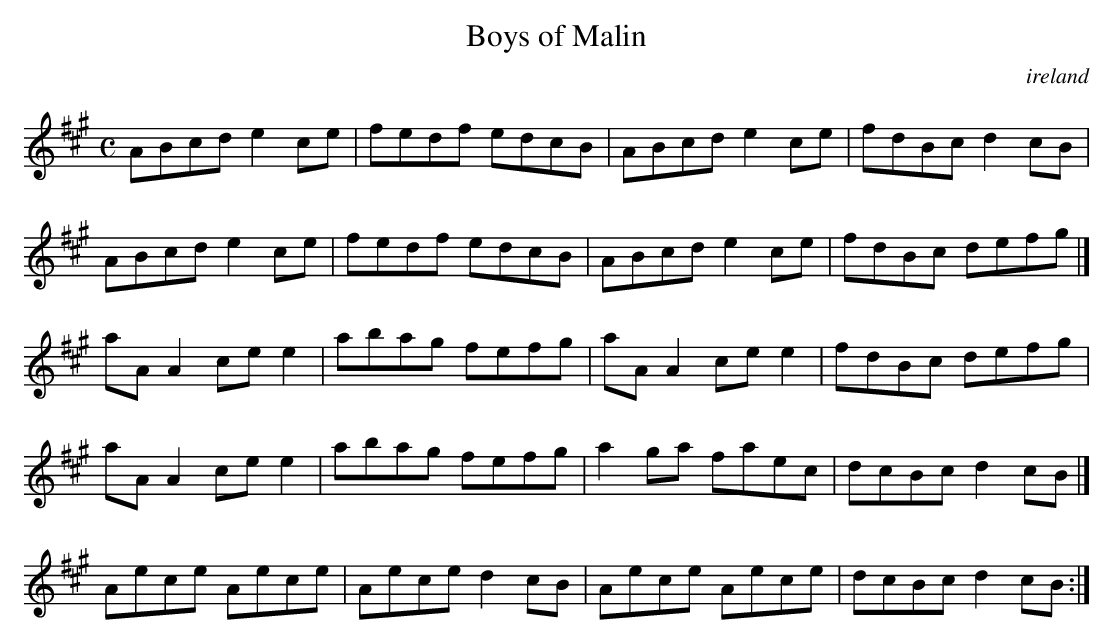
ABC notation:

X:1
T:Boys of Malin
O:ireland
M:C
L:1/8
K:A Major
ABcd e2ce|fedf edcB|ABcd e2ce|fdBc d2cB|!
ABcd e2ce|fedf edcB|ABcd e2ce|fdBc defg|]!
aAA2 cee2|abag fefg|aAA2 cee2|fdBc defg|!
aAA2 cee2|abag fefg|a2ga faec|dcBc d2cB|]!
Aece Aece|Aece d2cB|Aece Aece|dcBc d2cB:|!
